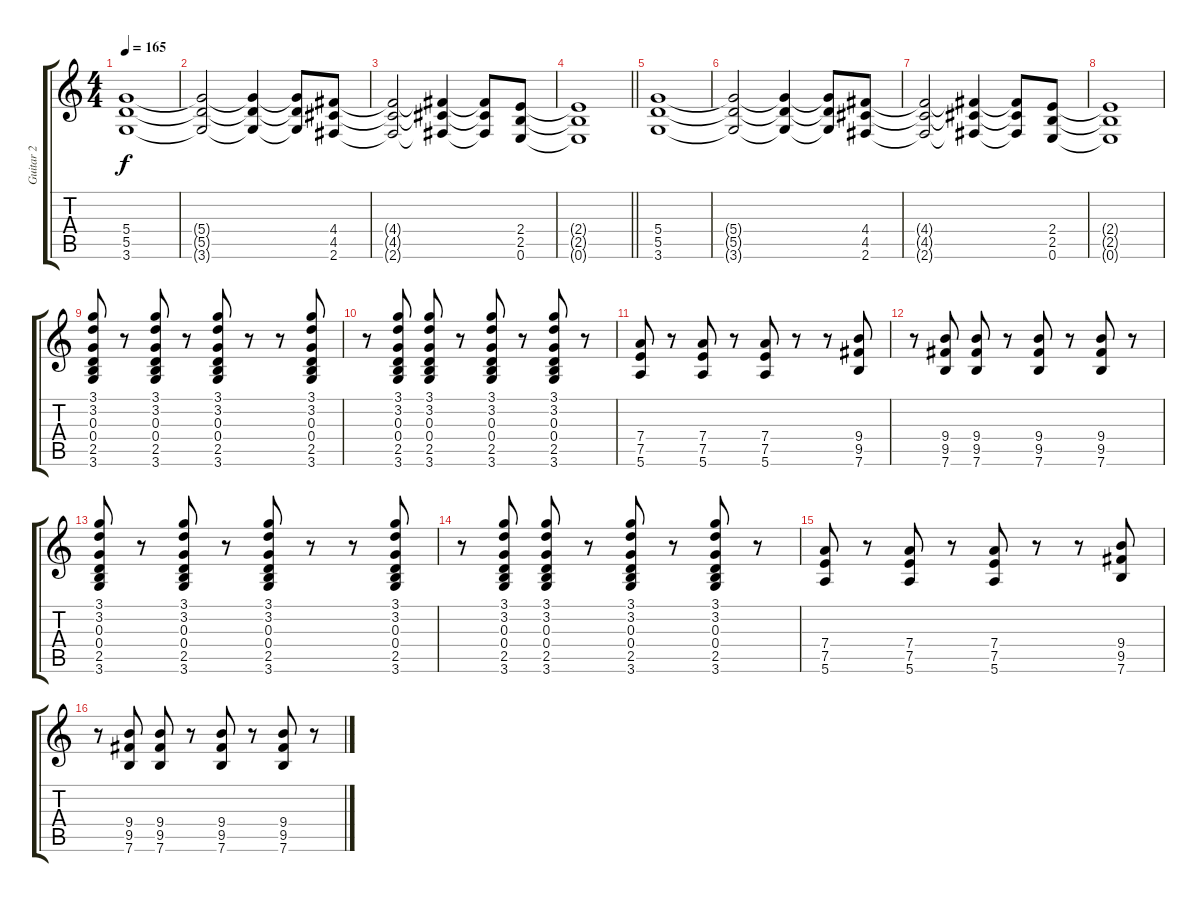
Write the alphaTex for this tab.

\track ("Guitar 2" "Guitar 2") {instrument overdrivenguitar}
\staff {score tabs}
\tuning (E4 B3 G3 D3 A2 E2) {hide}
\ts (4 4)
\tempo 165
\clef g2
\ks c
(5.4 5.5 3.6).1{dy f} |
(5.4{t} 5.5{t} 3.6{t}).2 (5.4{t} 5.5{t} 3.6{t}).4 (5.4{t} 5.5{t} 3.6{t}).8 (4.4 4.5 2.6).8 |
(4.4{t} 4.5{t} 2.6{t}).2 (4.4{t} 4.5{t} 2.6{t}).4 (4.4{t} 4.5{t} 2.6{t}).8 (2.4 2.5 0.6).8 |
\barLineRight lightlight
(2.4{t} 2.5{t} 0.6{t}).1 |
(5.4 5.5 3.6).1 |
(5.4{t} 5.5{t} 3.6{t}).2 (5.4{t} 5.5{t} 3.6{t}).4 (5.4{t} 5.5{t} 3.6{t}).8 (4.4 4.5 2.6).8 |
(4.4{t} 4.5{t} 2.6{t}).2 (4.4{t} 4.5{t} 2.6{t}).4 (4.4{t} 4.5{t} 2.6{t}).8 (2.4 2.5 0.6).8 |
(2.4{t} 2.5{t} 0.6{t}).1 |
(3.1 3.2 0.3 0.4 2.5 3.6).8 r.8 (3.1 3.2 0.3 0.4 2.5 3.6).8 r.8 (3.1 3.2 0.3 0.4 2.5 3.6).8 r.8 r.8 (3.1 3.2 0.3 0.4 2.5 3.6).8 |
r.8 (3.1 3.2 0.3 0.4 2.5 3.6).8 (3.1 3.2 0.3 0.4 2.5 3.6).8 r.8 (3.1 3.2 0.3 0.4 2.5 3.6).8 r.8 (3.1 3.2 0.3 0.4 2.5 3.6).8 r.8 |
(7.4 7.5 5.6).8 r.8 (7.4 7.5 5.6).8 r.8 (7.4 7.5 5.6).8 r.8 r.8 (9.4 9.5 7.6).8 |
r.8 (9.4 9.5 7.6).8 (9.4 9.5 7.6).8 r.8 (9.4 9.5 7.6).8 r.8 (9.4 9.5 7.6).8 r.8 |
(3.1 3.2 0.3 0.4 2.5 3.6).8 r.8 (3.1 3.2 0.3 0.4 2.5 3.6).8 r.8 (3.1 3.2 0.3 0.4 2.5 3.6).8 r.8 r.8 (3.1 3.2 0.3 0.4 2.5 3.6).8 |
r.8 (3.1 3.2 0.3 0.4 2.5 3.6).8 (3.1 3.2 0.3 0.4 2.5 3.6).8 r.8 (3.1 3.2 0.3 0.4 2.5 3.6).8 r.8 (3.1 3.2 0.3 0.4 2.5 3.6).8 r.8 |
(7.4 7.5 5.6).8 r.8 (7.4 7.5 5.6).8 r.8 (7.4 7.5 5.6).8 r.8 r.8 (9.4 9.5 7.6).8 |
r.8 (9.4 9.5 7.6).8 (9.4 9.5 7.6).8 r.8 (9.4 9.5 7.6).8 r.8 (9.4 9.5 7.6).8 r.8
